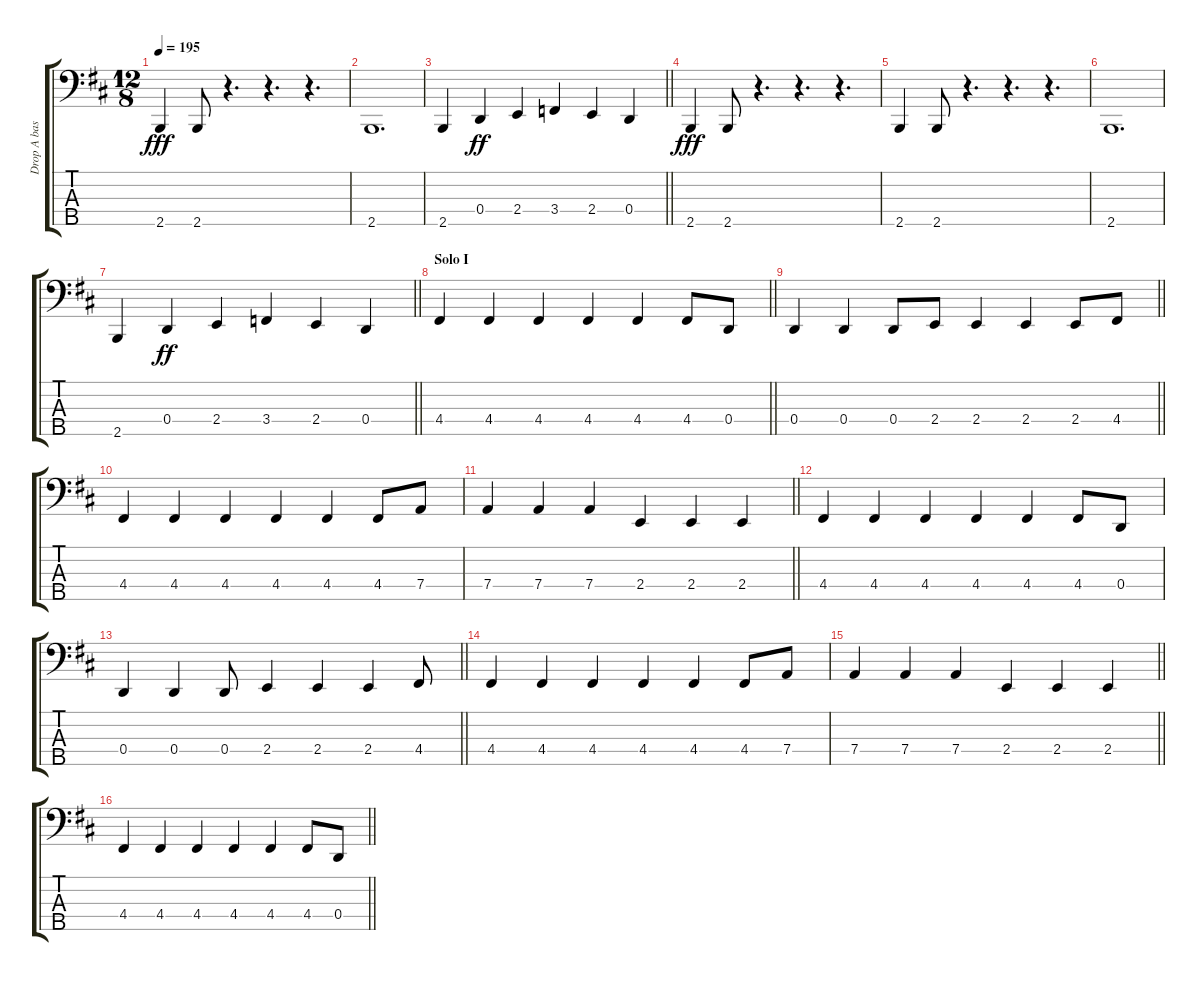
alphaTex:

\track ("Drop A bass" "Drop A bas") {instrument electricbassfinger}
\staff {score tabs}
\tuning (F2 C2 G1 D1 A0) {hide}
\ts (12 8)
\tempo 195
\clef f4
\ks d
2.5.4{dy fff} 2.5.8 r.4{d} r.4{d} r.4{d} |
2.5.1{d} |
\barLineRight lightlight
2.5.4 0.4.4{dy ff} 2.4.4 3.4.4 2.4.4 0.4.4 |
2.5.4{dy fff} 2.5.8 r.4{d} r.4{d} r.4{d} |
2.5.4 2.5.8 r.4{d} r.4{d} r.4{d} |
2.5.1{d} |
\barLineRight lightlight
2.5.4 0.4.4{dy ff} 2.4.4 3.4.4 2.4.4 0.4.4 |
\section ("" "Solo I")
\barLineRight lightlight
4.4.4 4.4.4 4.4.4 4.4.4 4.4.4 4.4.8 0.4.8 |
\barLineRight lightlight
0.4.4 0.4.4 0.4.8 2.4.8 2.4.4 2.4.4 2.4.8 4.4.8 |
4.4.4 4.4.4 4.4.4 4.4.4 4.4.4 4.4.8 7.4.8 |
\barLineRight lightlight
7.4.4 7.4.4 7.4.4 2.4.4 2.4.4 2.4.4 |
4.4.4 4.4.4 4.4.4 4.4.4 4.4.4 4.4.8 0.4.8 |
\barLineRight lightlight
0.4.4 0.4.4 0.4.8 2.4.4 2.4.4 2.4.4 4.4.8 |
4.4.4 4.4.4 4.4.4 4.4.4 4.4.4 4.4.8 7.4.8 |
\barLineRight lightlight
7.4.4 7.4.4 7.4.4 2.4.4 2.4.4 2.4.4 |
\barLineRight lightlight
4.4.4 4.4.4 4.4.4 4.4.4 4.4.4 4.4.8 0.4.8
